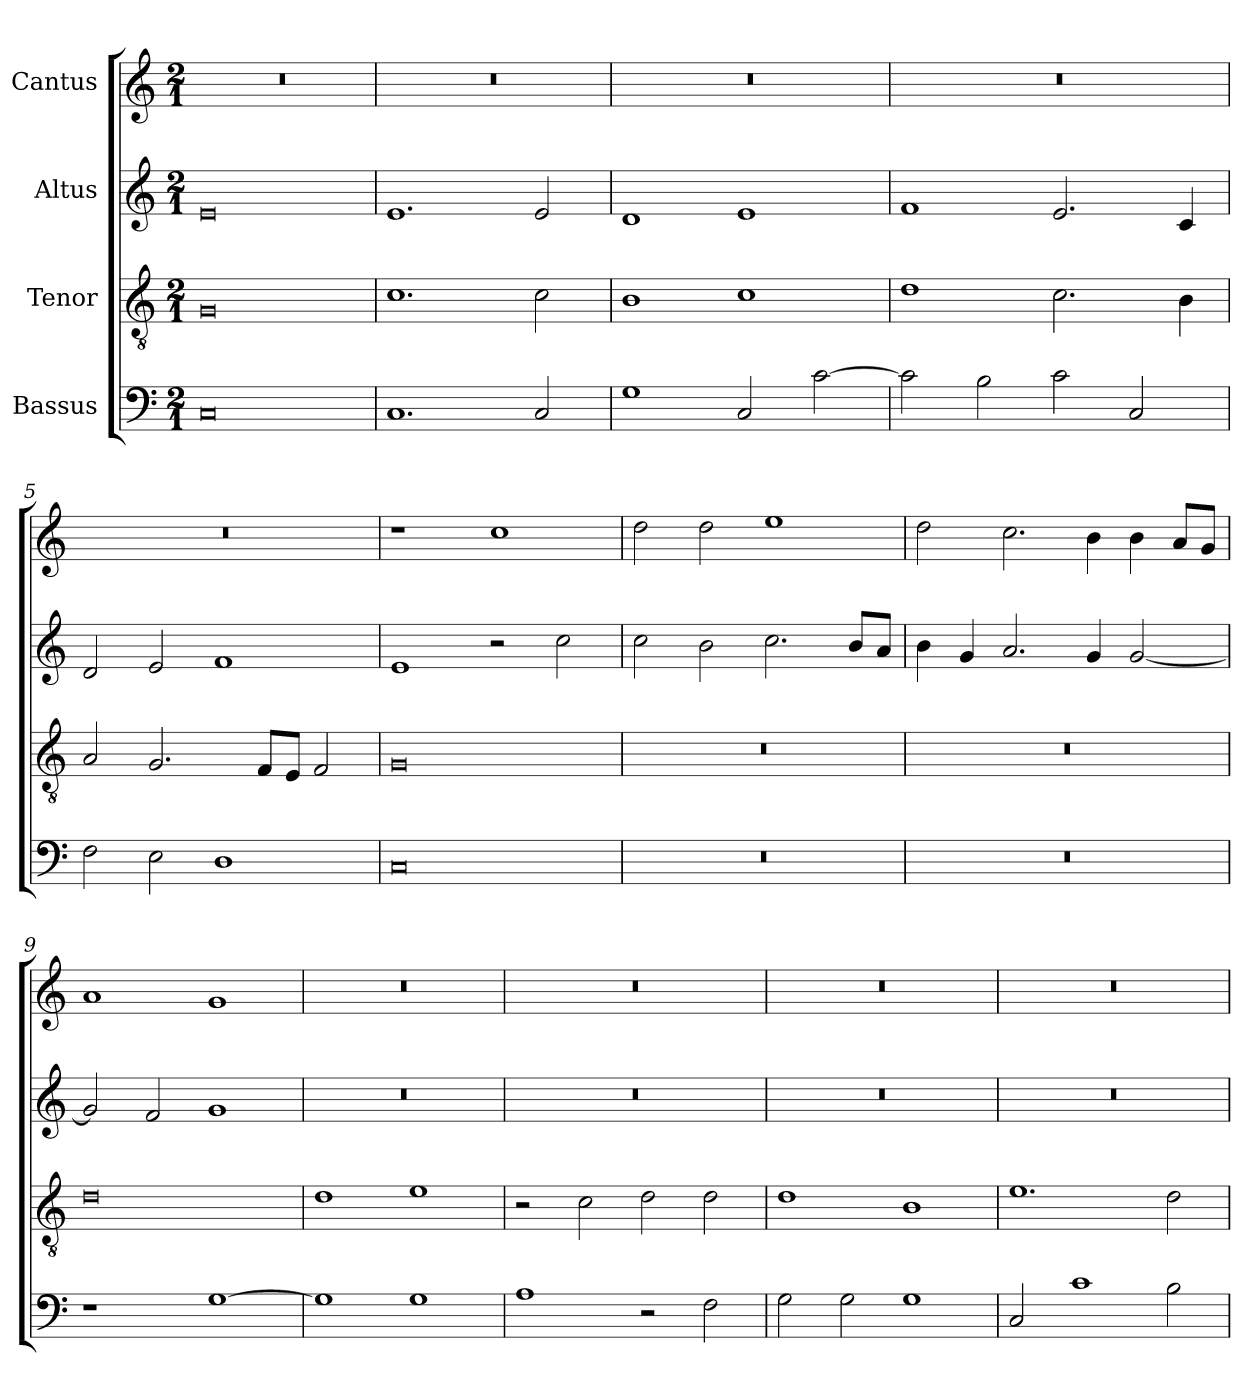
**kern	**kern	**kern	**kern
*part4	*part3	*part2	*part1
*staff4	*staff3	*staff2	*staff1
*I"Bassus	*I"Tenor	*I"Altus	*I"Cantus
!!LO:PB:g=z
*clefF4	*clefGv2	*clefG2	*clefG2
*	*ITrd7c12	*	*
*k[]	*k[]	*k[]	*k[]
*C:	*C:	*C:	*C:
*M2/1	*M2/1	*M2/1	*M2/1
*MM320	*MM320	*MM320	*MM320
=1	=1	=1	=1
!	!	!	!LO:N:vis=1
0Ci	0GGi	0ei	0r
=2	=2	=2	=2
!	!	!	!LO:N:vis=1
1.Ci	1.Ci	1.ei	0r
2Ci/	2Ci\	2ei/	.
=3	=3	=3	=3
!	!	!	!LO:N:vis=1
1Gi	1BBi	1di	0r
2Ci/	1Ci	1ei	.
[>2ci\	.	.	.
=4	=4	=4	=4
!	!	!	!LO:N:vis=1
2ci\]	1Di	1fi	0r
2Bi\	.	.	.
2ci\	2.Ci\	2.ei/	.
2Ci/	.	.	.
.	4BBi\	4ci/	.
=5	=5	=5	=5
!	!	!	!LO:N:vis=1
2Fi\	2AAi/	2di/	0r
2Ei\	2.GGi/	2ei/	.
1Di	.	1fi	.
.	8FFi/L	.	.
.	8EEi/J	.	.
.	2FFi/	.	.
=6	=6	=6	=6
0Ci	0GGi	1ei	1r
.	.	2r	1cci
.	.	2cci\	.
!!LO:LB:g=z
=7	=7	=7	=7
!LO:N:vis=1	!LO:N:vis=1	!	!
0r	0r	2cci\	2ddi\
.	.	2bi\	2ddi\
.	.	2.cci\	1eei
.	.	8bi/L	.
.	.	8ai/J	.
=8	=8	=8	=8
!LO:N:vis=1	!LO:N:vis=1	!	!
0r	0r	4bi\	2ddi\
.	.	4gi/	.
.	.	2.ai/	2.cci\
.	.	4gi/	4bi\
.	.	[<2gi/	4bi\
.	.	.	8ai/L
.	.	.	8gi/J
=9	=9	=9	=9
1r	0Di	2gi/]	1ai
.	.	2fi/	.
[>1Gi	.	1gi	1gi
=10	=10	=10	=10
!	!	!LO:N:vis=1	!LO:N:vis=1
1Gi]	1Di	0r	0r
1Gi	1Ei	.	.
=11	=11	=11	=11
!	!	!LO:N:vis=1	!LO:N:vis=1
1Ai	2r	0r	0r
.	2Ci\	.	.
2r	2Di\	.	.
2Fi\	2Di\	.	.
=12	=12	=12	=12
!	!	!LO:N:vis=1	!LO:N:vis=1
2Gi\	1Di	0r	0r
2Gi\	.	.	.
1Gi	1BBi	.	.
!!LO:LB:g=z
=13	=13	=13	=13
!	!	!LO:N:vis=1	!LO:N:vis=1
2Ci/	1.Ei	0r	0r
1ci	.	.	.
2Bi\	2Di\	.	.
=	=	=	=
*-	*-	*-	*-
